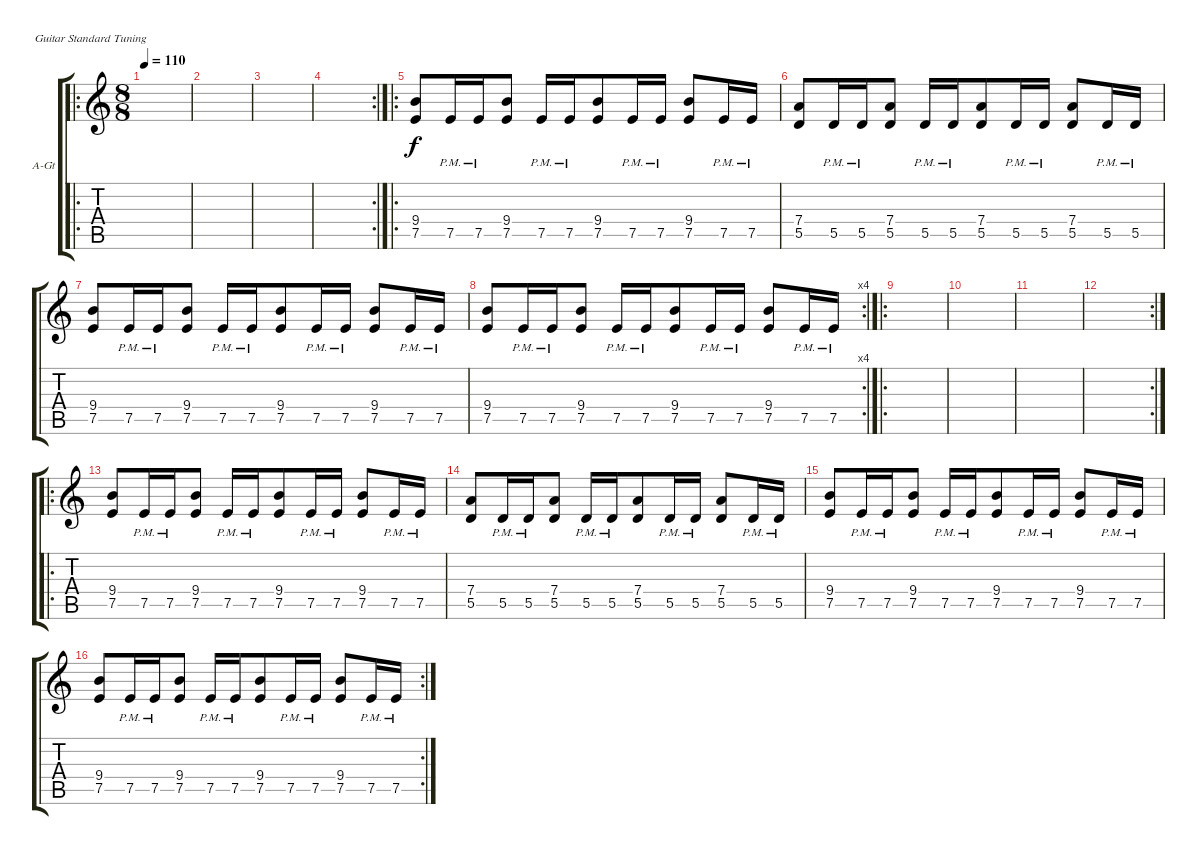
\bracketExtendMode groupsimilarinstruments
\firstSystemTrackNameOrientation horizontal
\otherSystemsTrackNameOrientation horizontal
\track ("Андрей" "А-Gt") {instrument distortionguitar}
\staff {score tabs}
\tuning (E4 B3 G3 D3 A2 E2)
\ro
\ts (8 8)
\tempo 110
\clef g2
\ks c
|
|
|
\rc 2
|
\ro
(7.5 9.4).8 7.5{pm}.16 7.5{pm}.16 (7.5 9.4).8 7.5{pm}.16 7.5{pm}.16 (7.5 9.4).8 7.5{pm}.16 7.5{pm}.16 (7.5 9.4).8 7.5{pm}.16 7.5{pm}.16 |
(5.5 7.4).8 5.5{pm}.16 5.5{pm}.16 (5.5 7.4).8 5.5{pm}.16 5.5{pm}.16 (5.5 7.4).8 5.5{pm}.16 5.5{pm}.16 (5.5 7.4).8 5.5{pm}.16 5.5{pm}.16 |
(7.5 9.4).8 7.5{pm}.16 7.5{pm}.16 (7.5 9.4).8 7.5{pm}.16 7.5{pm}.16 (7.5 9.4).8 7.5{pm}.16 7.5{pm}.16 (7.5 9.4).8 7.5{pm}.16 7.5{pm}.16 |
\rc 4
(7.5 9.4).8 7.5{pm}.16 7.5{pm}.16 (7.5 9.4).8 7.5{pm}.16 7.5{pm}.16 (7.5 9.4).8 7.5{pm}.16 7.5{pm}.16 (7.5 9.4).8 7.5{pm}.16 7.5{pm}.16 |
\ro
|
|
|
\rc 2
|
\ro
(7.5 9.4).8 7.5{pm}.16 7.5{pm}.16 (7.5 9.4).8 7.5{pm}.16 7.5{pm}.16 (7.5 9.4).8 7.5{pm}.16 7.5{pm}.16 (7.5 9.4).8 7.5{pm}.16 7.5{pm}.16 |
(5.5 7.4).8 5.5{pm}.16 5.5{pm}.16 (5.5 7.4).8 5.5{pm}.16 5.5{pm}.16 (5.5 7.4).8 5.5{pm}.16 5.5{pm}.16 (5.5 7.4).8 5.5{pm}.16 5.5{pm}.16 |
(7.5 9.4).8 7.5{pm}.16 7.5{pm}.16 (7.5 9.4).8 7.5{pm}.16 7.5{pm}.16 (7.5 9.4).8 7.5{pm}.16 7.5{pm}.16 (7.5 9.4).8 7.5{pm}.16 7.5{pm}.16 |
\rc 2
(7.5 9.4).8 7.5{pm}.16 7.5{pm}.16 (7.5 9.4).8 7.5{pm}.16 7.5{pm}.16 (7.5 9.4).8 7.5{pm}.16 7.5{pm}.16 (7.5 9.4).8 7.5{pm}.16 7.5{pm}.16
